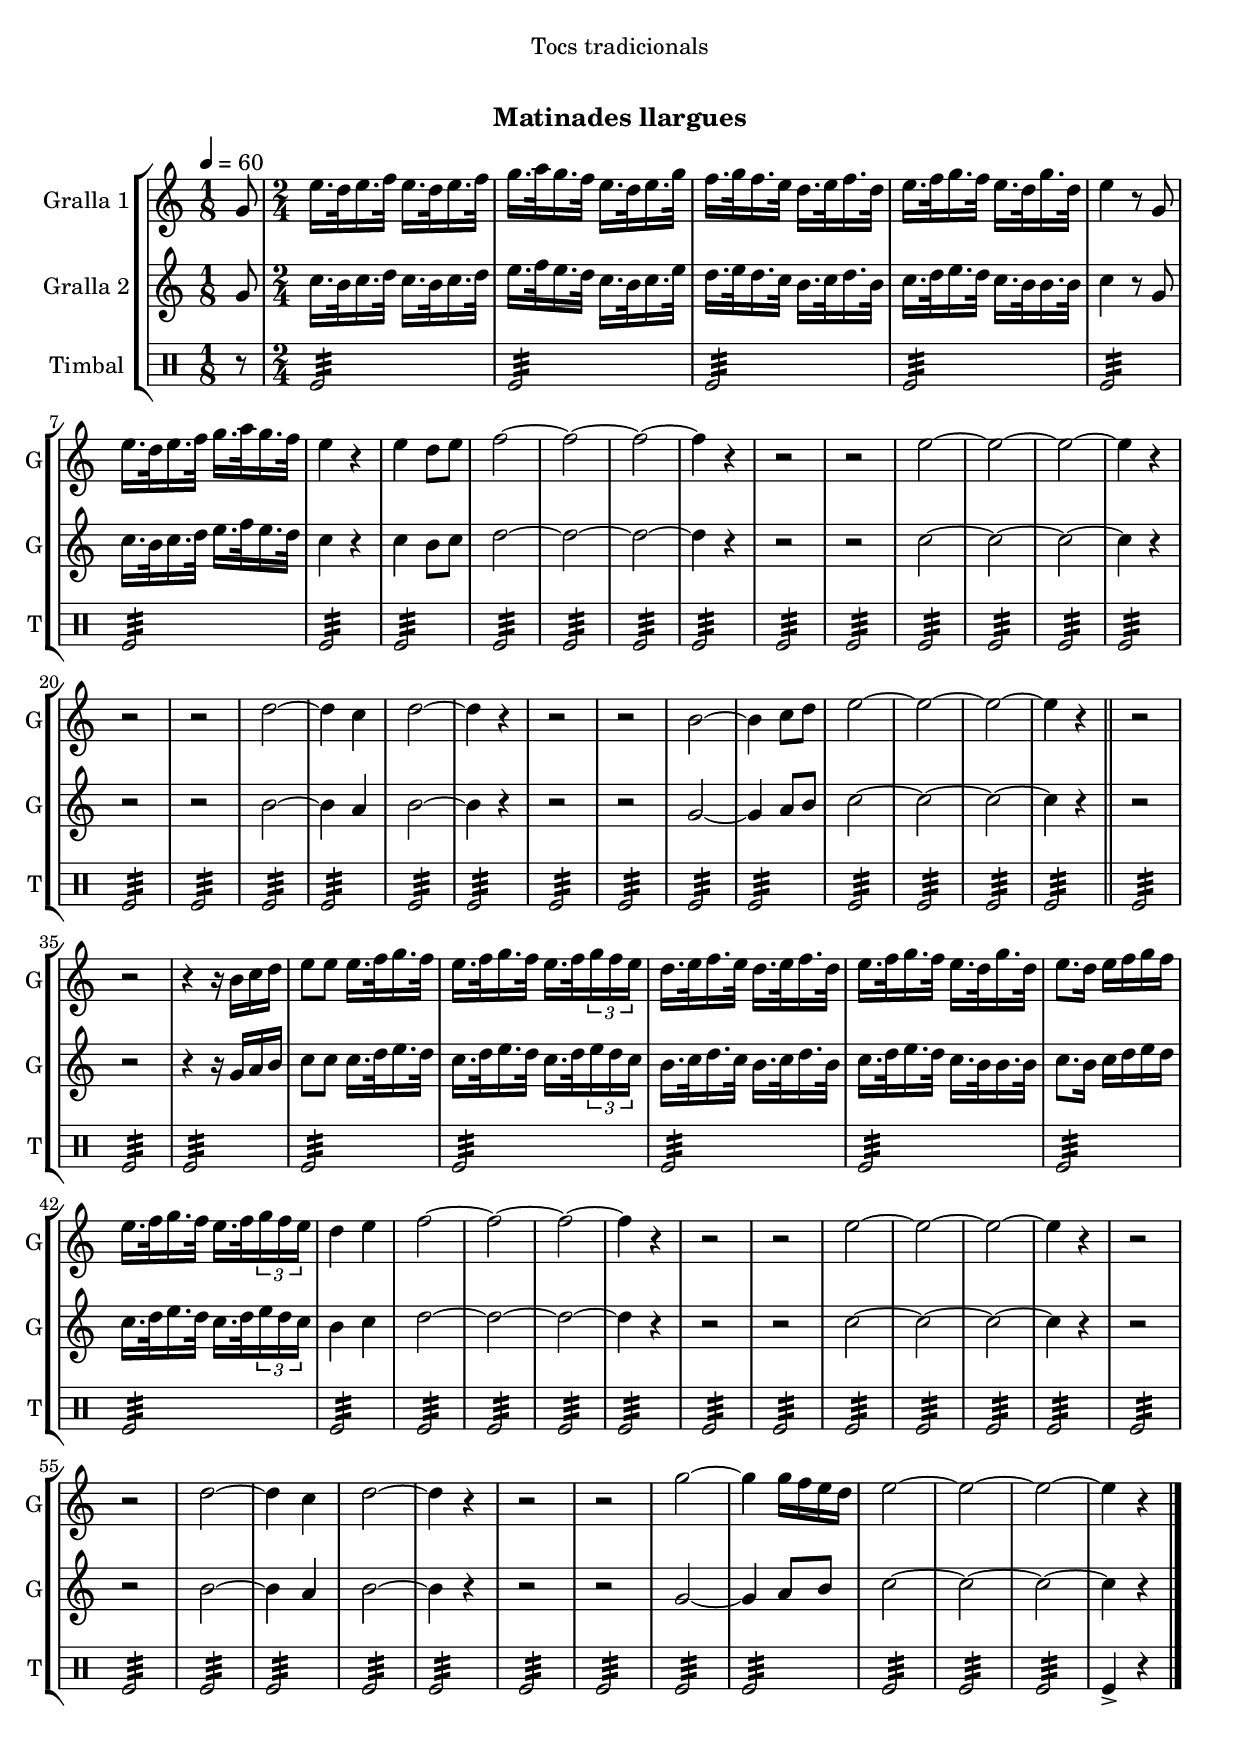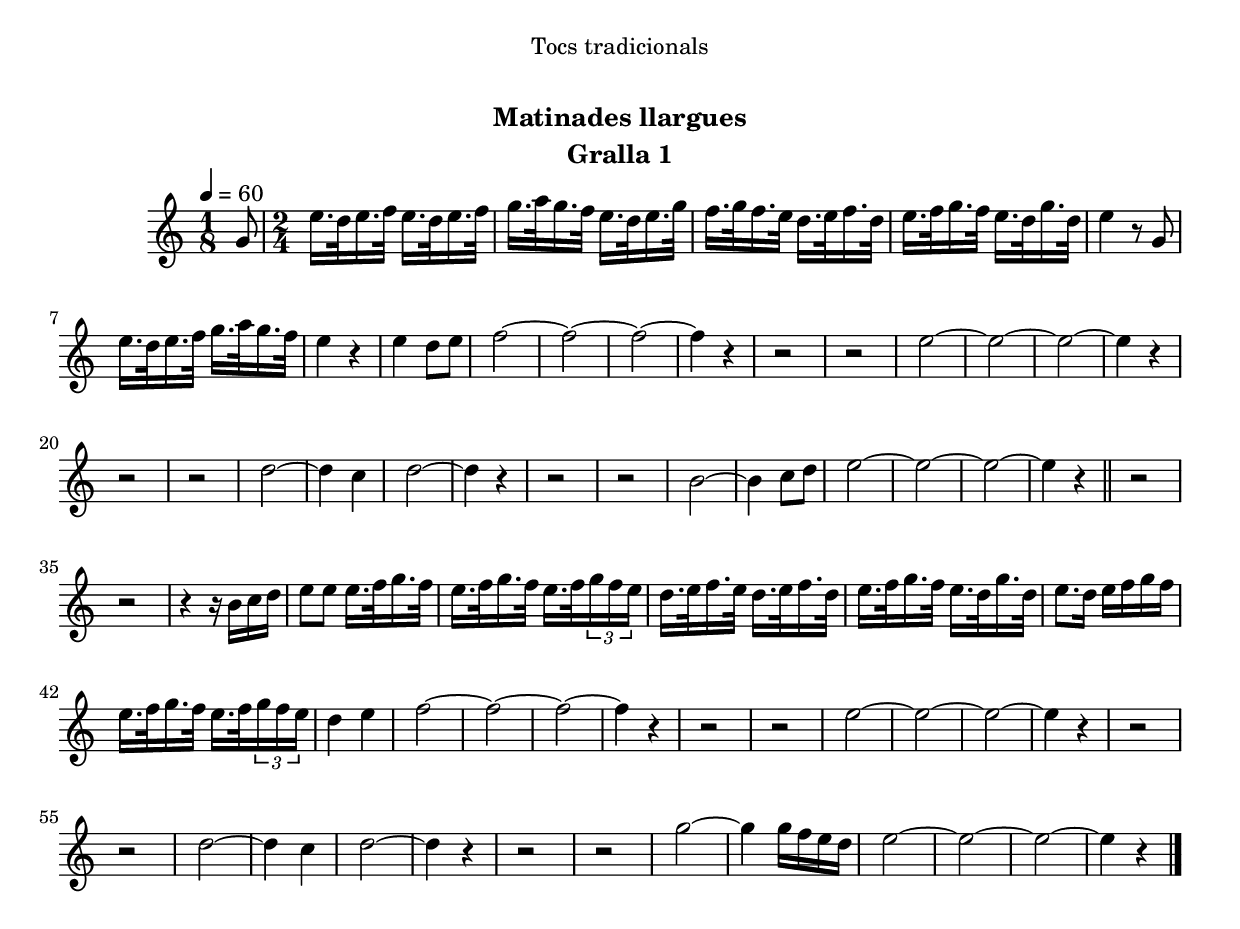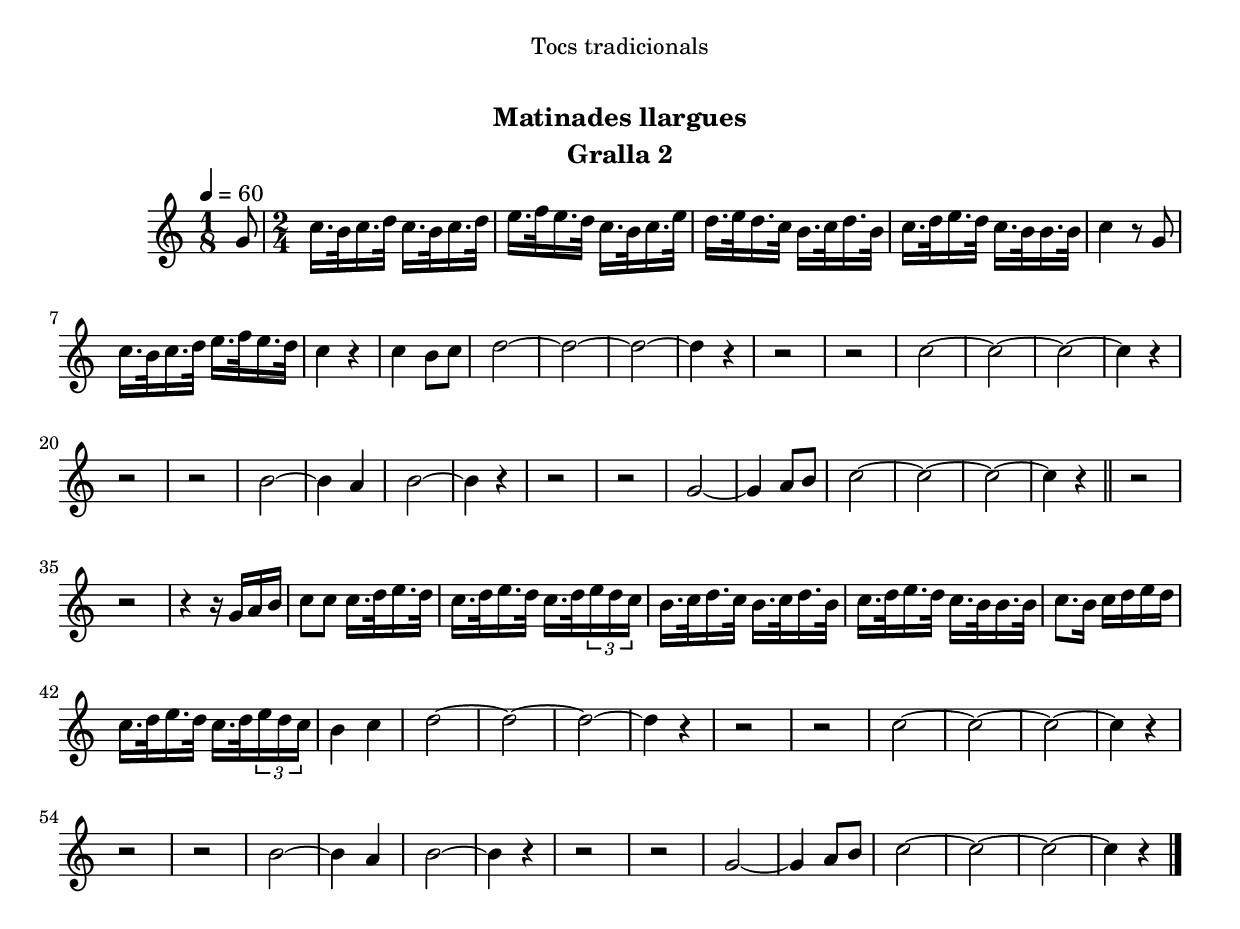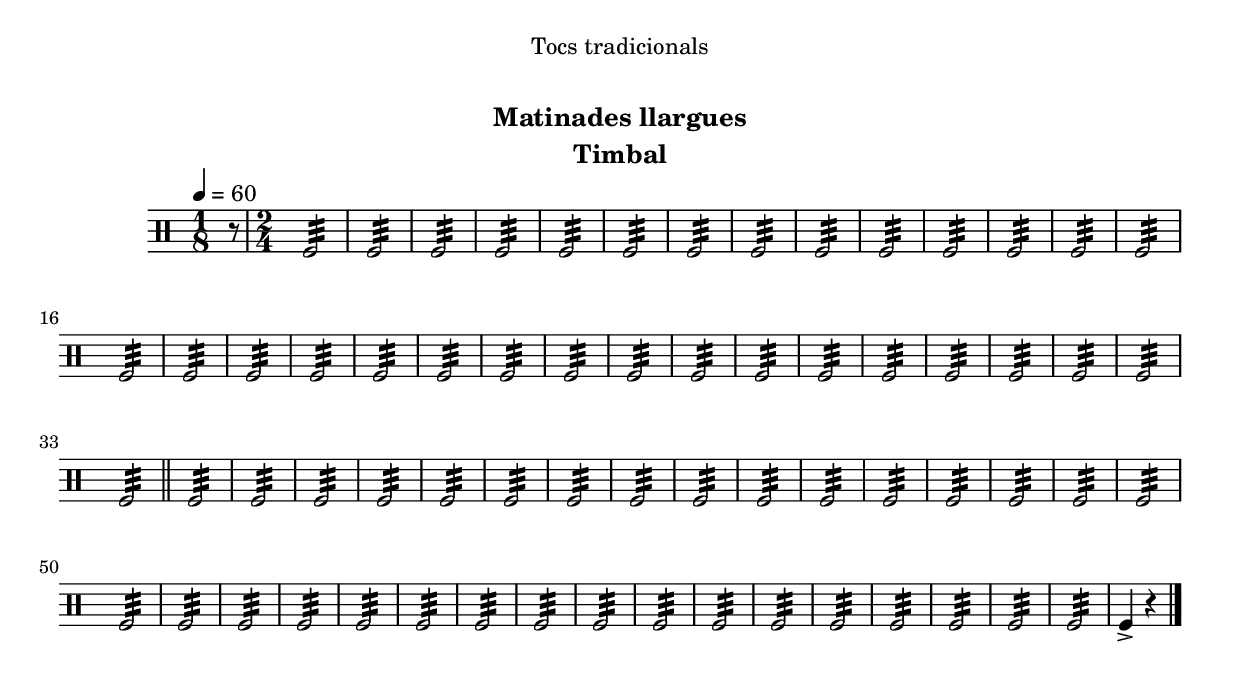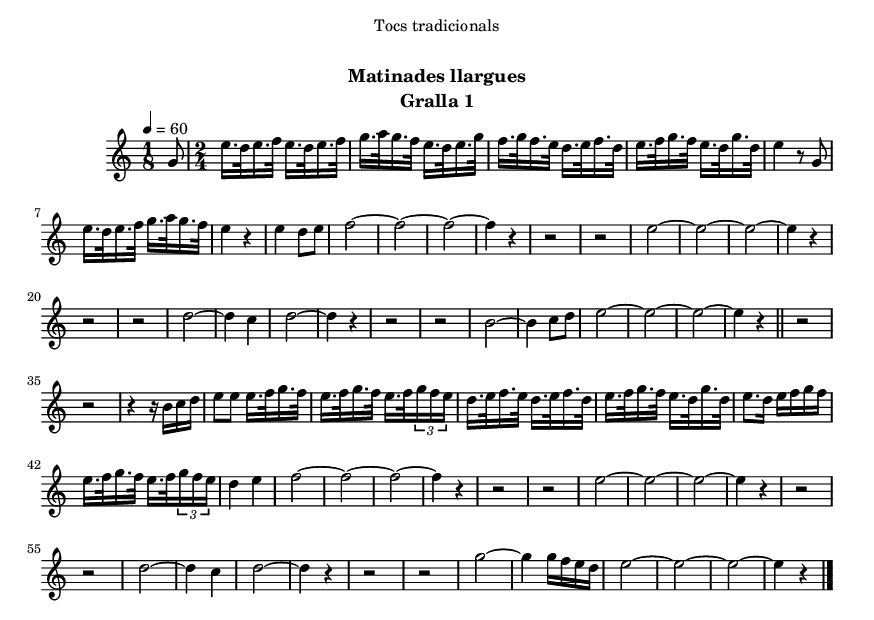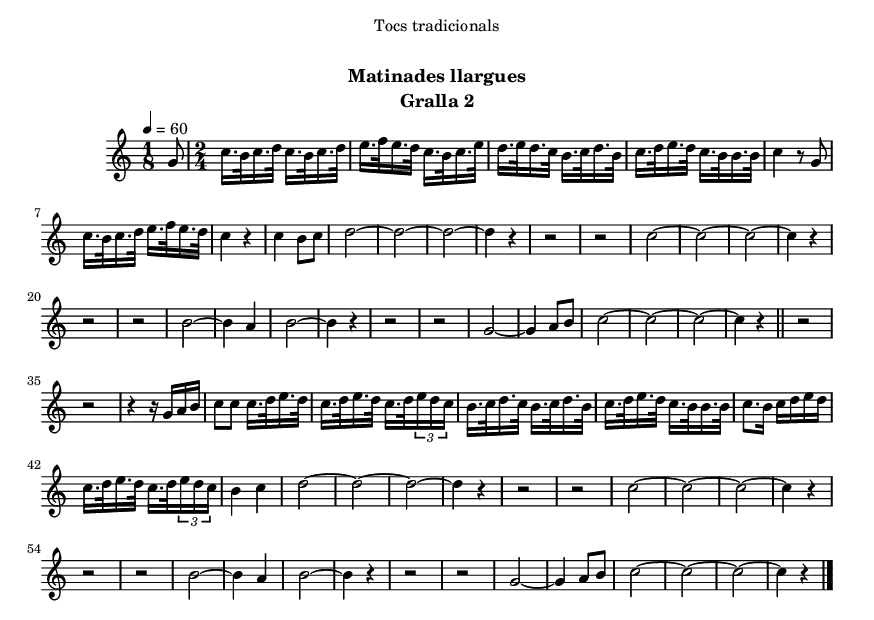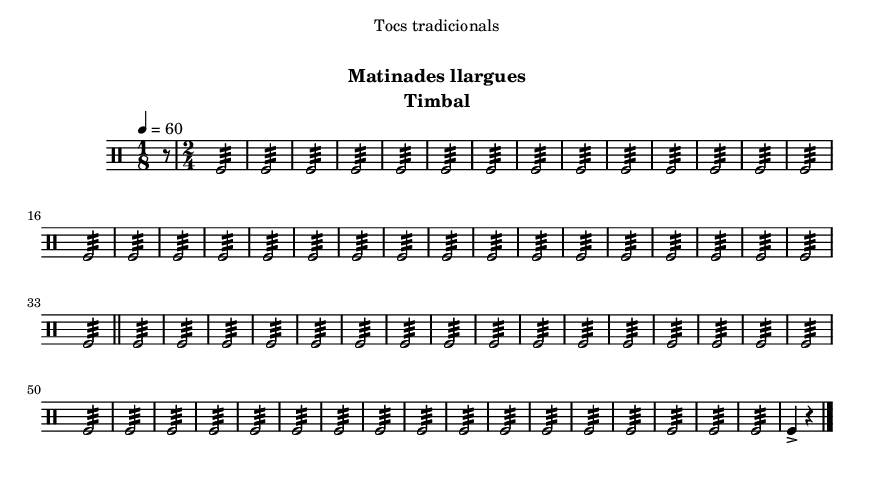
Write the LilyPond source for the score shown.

\version "2.16.0"

\header {
  dedication="Tocs tradicionals"
  title="  "
  subtitle="Matinades llargues"
  subsubtitle=""
  poet=""
  meter=""
  piece=""
  composer=""
  arranger=""
  opus=""
  instrument=""
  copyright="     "
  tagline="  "
}

liniaroAa =
\relative g'
{
  \tempo 4=60
  \clef treble
  \key c \major
  \time 1/8
  g8  |
  \time 2/4   e'16. d32 e16. f32 e16. d32 e16. f32  |
  g16. a32 g16. f32 e16. d32 e16. g32  |
  f16. g32 f16. e32 d16. e32 f16. d32  |
  %05
  e16. f32 g16. f32 e16. d32 g16. d32  |
  e4 r8 g,  |
  e'16. d32 e16. f32 g16. a32 g16. f32  |
  e4 r  |
  e4 d8 e  |
  %10
  f2 ~  |
  f2 ~  |
  f2 ~  |
  f4 r  |
  r2  |
  %15
  r2  |
  e2 ~  |
  e2 ~  |
  e2 ~  |
  e4 r  |
  %20
  r2  |
  r2  |
  d2 ~  |
  d4 c  |
  d2 ~  |
  %25
  d4 r  |
  r2  |
  r2  |
  b2 ~  |
  b4 c8 d  |
  %30
  e2 ~  |
  e2 ~  |
  e2 ~  |
  e4 r  \bar "||"
  r2  |
  %35
  r2  |
  r4 r16 b c d  |
  e8 e e16. f32 g16. f32  |
  e16. f32 g16. f32 e16. f32 \times 2/3 { g16 f e }  |
  d16. e32 f16. e32 d16. e32 f16. d32  |
  %40
  e16. f32 g16. f32 e16. d32 g16. d32  |
  e8. d16 e f g f  |
  e16. f32 g16. f32 e16. f32 \times 2/3 { g16 f e }  |
  d4 e  |
  f2 ~  |
  %45
  f2 ~  |
  f2 ~  |
  f4 r  |
  r2  |
  r2  |
  %50
  e2 ~  |
  e2 ~  |
  e2 ~  |
  e4 r  |
  r2  |
  %55
  r2  |
  d2 ~  |
  d4 c  |
  d2 ~  |
  d4 r  |
  %60
  r2  |
  r2  |
  g2 ~  |
  g4 g16 f e d  |
  e2 ~  |
  %65
  e2 ~  |
  e2 ~  |
  e4 r  \bar "|."
}

liniaroAb =
\relative g'
{
  \tempo 4=60
  \clef treble
  \key c \major
  \time 1/8
  g8  |
  \time 2/4   c16. b32 c16. d32 c16. b32 c16. d32  |
  e16. f32 e16. d32 c16. b32 c16. e32  |
  d16. e32 d16. c32 b16. c32 d16. b32  |
  %05
  c16. d32 e16. d32 c16. b32 b16. b32  |
  c4 r8 g  |
  c16. b32 c16. d32 e16. f32 e16. d32  |
  c4 r  |
  c4 b8 c  |
  %10
  d2 ~  |
  d2 ~  |
  d2 ~  |
  d4 r  |
  r2  |
  %15
  r2  |
  c2 ~  |
  c2 ~  |
  c2 ~  |
  c4 r  |
  %20
  r2  |
  r2  |
  b2 ~  |
  b4 a  |
  b2 ~  |
  %25
  b4 r  |
  r2  |
  r2  |
  g2 ~  |
  g4 a8 b  |
  %30
  c2 ~  |
  c2 ~  |
  c2 ~  |
  c4 r  \bar "||"
  r2  |
  %35
  r2  |
  r4 r16 g a b  |
  c8 c c16. d32 e16. d32  |
  c16. d32 e16. d32 c16. d32 \times 2/3 { e16 d c }  |
  b16. c32 d16. c32 b16. c32 d16. b32  |
  %40
  c16. d32 e16. d32 c16. b32 b16. b32  |
  c8. b16 c d e d  |
  c16. d32 e16. d32 c16. d32 \times 2/3 { e16 d c }  |
  b4 c  |
  d2 ~  |
  %45
  d2 ~  |
  d2 ~  |
  d4 r  |
  r2  |
  r2  |
  %50
  c2 ~  |
  c2 ~  |
  c2 ~  |
  c4 r  |
  r2  |
  %55
  r2  |
  b2 ~  |
  b4 a  |
  b2 ~  |
  b4 r  |
  %60
  r2  |
  r2  |
  g2 ~  |
  g4 a8 b  |
  c2 ~  |
  %65
  c2 ~  |
  c2 ~  |
  c4 r  \bar "|."
}

liniaroAc =
\drummode
{
  \tempo 4=60
  \time 1/8
  r8  |
  \time 2/4   tomfl2:32  |
  tomfl2:32  |
  tomfl2:32  |
  %05
  tomfl2:32  |
  tomfl2:32  |
  tomfl2:32  |
  tomfl2:32  |
  tomfl2:32  |
  %10
  tomfl2:32  |
  tomfl2:32  |
  tomfl2:32  |
  tomfl2:32  |
  tomfl2:32  |
  %15
  tomfl2:32  |
  tomfl2:32  |
  tomfl2:32  |
  tomfl2:32  |
  tomfl2:32  |
  %20
  tomfl2:32  |
  tomfl2:32  |
  tomfl2:32  |
  tomfl2:32  |
  tomfl2:32  |
  %25
  tomfl2:32  |
  tomfl2:32  |
  tomfl2:32  |
  tomfl2:32  |
  tomfl2:32  |
  %30
  tomfl2:32  |
  tomfl2:32  |
  tomfl2:32  |
  tomfl2:32  \bar "||"
  tomfl2:32  |
  %35
  tomfl2:32  |
  tomfl2:32  |
  tomfl2:32  |
  tomfl2:32  |
  tomfl2:32  |
  %40
  tomfl2:32  |
  tomfl2:32  |
  tomfl2:32  |
  tomfl2:32  |
  tomfl2:32  |
  %45
  tomfl2:32  |
  tomfl2:32  |
  tomfl2:32  |
  tomfl2:32  |
  tomfl2:32  |
  %50
  tomfl2:32  |
  tomfl2:32  |
  tomfl2:32  |
  tomfl2:32  |
  tomfl2:32  |
  %55
  tomfl2:32  |
  tomfl2:32  |
  tomfl2:32  |
  tomfl2:32  |
  tomfl2:32  |
  %60
  tomfl2:32  |
  tomfl2:32  |
  tomfl2:32  |
  tomfl2:32  |
  tomfl2:32  |
  %65
  tomfl2:32  |
  tomfl2:32  |
  tomfl4-> r  \bar "|."
}

\book {

\paper {
  print-page-number = false
}

\bookpart {
  \score {
    \new StaffGroup {
      \override Score.RehearsalMark #'self-alignment-X = #LEFT
      <<
        \new Staff \with {instrumentName = #"Gralla 1" shortInstrumentName = #"G"} \liniaroAa
        \new Staff \with {instrumentName = #"Gralla 2" shortInstrumentName = #"G"} \liniaroAb
        \new DrumStaff \with {instrumentName = #"Timbal" shortInstrumentName = #"T"} \liniaroAc
      >>
    }
    \layout {}
  }\score { \unfoldRepeats
    \new StaffGroup {
      \override Score.RehearsalMark #'self-alignment-X = #LEFT
      <<
        \new Staff \with {instrumentName = #"Gralla 1" shortInstrumentName = #"G"} \liniaroAa
        \new Staff \with {instrumentName = #"Gralla 2" shortInstrumentName = #"G"} \liniaroAb
        \new DrumStaff \with {instrumentName = #"Timbal" shortInstrumentName = #"T"} \liniaroAc
      >>
    }
    \midi {}
  }
}

\bookpart {
  \header {instrument="Gralla 1"}
  \score {
    \new StaffGroup {
      \override Score.RehearsalMark #'self-alignment-X = #LEFT
      <<
        \new Staff \liniaroAa
      >>
    }
    \layout {}
  }\score { \unfoldRepeats
    \new StaffGroup {
      \override Score.RehearsalMark #'self-alignment-X = #LEFT
      <<
        \new Staff \liniaroAa
      >>
    }
    \midi {}
  }
}

\bookpart {
  \header {instrument="Gralla 2"}
  \score {
    \new StaffGroup {
      \override Score.RehearsalMark #'self-alignment-X = #LEFT
      <<
        \new Staff \liniaroAb
      >>
    }
    \layout {}
  }\score { \unfoldRepeats
    \new StaffGroup {
      \override Score.RehearsalMark #'self-alignment-X = #LEFT
      <<
        \new Staff \liniaroAb
      >>
    }
    \midi {}
  }
}

\bookpart {
  \header {instrument="Timbal"}
  \score {
    \new StaffGroup {
      \override Score.RehearsalMark #'self-alignment-X = #LEFT
      <<
        \new DrumStaff \liniaroAc
      >>
    }
    \layout {}
  }\score { \unfoldRepeats
    \new StaffGroup {
      \override Score.RehearsalMark #'self-alignment-X = #LEFT
      <<
        \new DrumStaff \liniaroAc
      >>
    }
    \midi {}
  }
}

}

\book {

\paper {
  print-page-number = false
  #(set-paper-size "a6landscape")
  #(layout-set-staff-size 14)
}

\bookpart {
  \header {instrument="Gralla 1"}
  \score {
    \new StaffGroup {
      \override Score.RehearsalMark #'self-alignment-X = #LEFT
      <<
        \new Staff \liniaroAa
      >>
    }
    \layout {}
  }
}

\bookpart {
  \header {instrument="Gralla 2"}
  \score {
    \new StaffGroup {
      \override Score.RehearsalMark #'self-alignment-X = #LEFT
      <<
        \new Staff \liniaroAb
      >>
    }
    \layout {}
  }
}

\bookpart {
  \header {instrument="Timbal"}
  \score {
    \new StaffGroup {
      \override Score.RehearsalMark #'self-alignment-X = #LEFT
      <<
        \new DrumStaff \liniaroAc
      >>
    }
    \layout {}
  }
}

}

